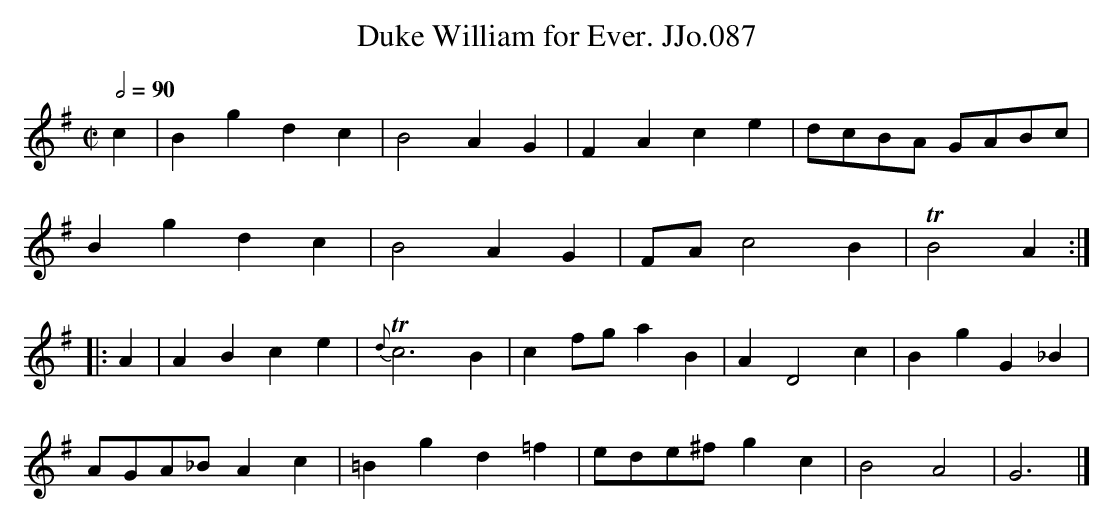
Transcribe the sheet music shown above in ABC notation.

X:1
T:Duke William for Ever. JJo.087
M:C|
L:1/4
Q:1/2=90
K:G
c | Bg dc | B2 AG | FA ce | d/c/B/A/ G/A/B/c/ |
Bgdc | B2 AG | F/A/c2 B | TB2 A :|
|: A |AB ce | {d}Tc3 B | cf/g/ aB | AD2 c |Bg G_B |
A/G/A/_B/ Ac | =Bg d=f | e/d/e/^f/ gc |B2 A2 | G3 |]
